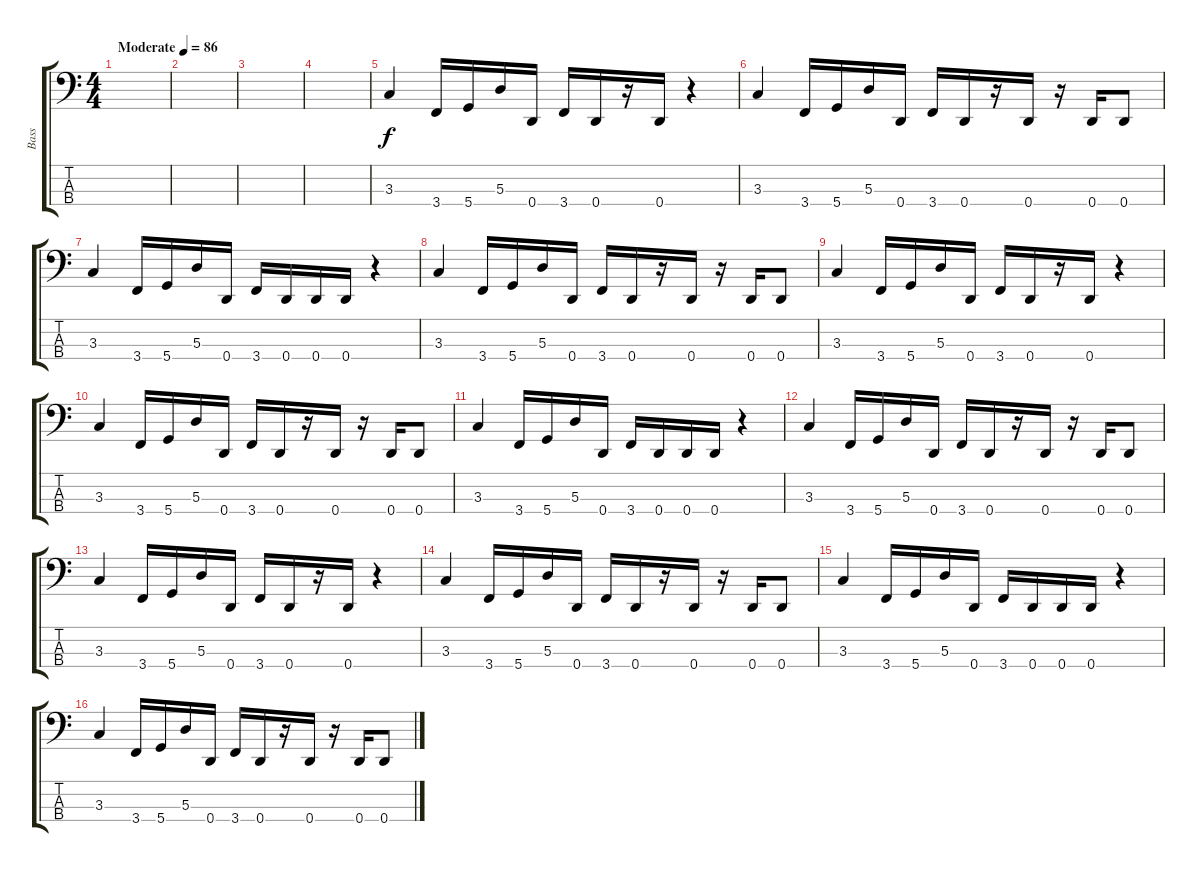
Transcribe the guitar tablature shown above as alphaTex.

\track ("Bass" "Bass") {instrument electricbassfinger}
\staff {score tabs}
\tuning (G2 D2 A1 D1) {hide}
\ts (4 4)
\tempo (86 "Moderate")
\clef f4
\ks c
|
|
|
|
3.3.4 3.4.16 5.4.16 5.3.16 0.4.16 3.4.16 0.4.16 r.16 0.4.16 r.4 |
3.3.4 3.4.16 5.4.16 5.3.16 0.4.16 3.4.16 0.4.16 r.16 0.4.16 r.16 0.4.16 0.4.8 |
3.3.4 3.4.16 5.4.16 5.3.16 0.4.16 3.4.16 0.4.16 0.4.16 0.4.16 r.4 |
3.3.4 3.4.16 5.4.16 5.3.16 0.4.16 3.4.16 0.4.16 r.16 0.4.16 r.16 0.4.16 0.4.8 |
3.3.4 3.4.16 5.4.16 5.3.16 0.4.16 3.4.16 0.4.16 r.16 0.4.16 r.4 |
3.3.4 3.4.16 5.4.16 5.3.16 0.4.16 3.4.16 0.4.16 r.16 0.4.16 r.16 0.4.16 0.4.8 |
3.3.4 3.4.16 5.4.16 5.3.16 0.4.16 3.4.16 0.4.16 0.4.16 0.4.16 r.4 |
3.3.4 3.4.16 5.4.16 5.3.16 0.4.16 3.4.16 0.4.16 r.16 0.4.16 r.16 0.4.16 0.4.8 |
3.3.4 3.4.16 5.4.16 5.3.16 0.4.16 3.4.16 0.4.16 r.16 0.4.16 r.4 |
3.3.4 3.4.16 5.4.16 5.3.16 0.4.16 3.4.16 0.4.16 r.16 0.4.16 r.16 0.4.16 0.4.8 |
3.3.4 3.4.16 5.4.16 5.3.16 0.4.16 3.4.16 0.4.16 0.4.16 0.4.16 r.4 |
3.3.4 3.4.16 5.4.16 5.3.16 0.4.16 3.4.16 0.4.16 r.16 0.4.16 r.16 0.4.16 0.4.8
